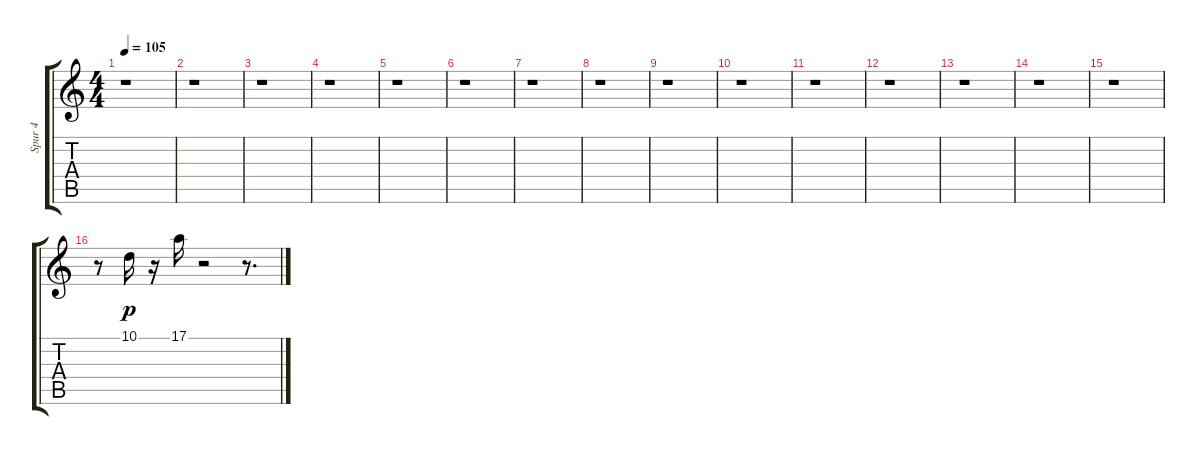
\track ("Spur 4" "Spur 4") {instrument lead3calliope}
\staff {score tabs}
\tuning (E4 B3 G3 D3 A2 E2) {hide}
\ts (4 4)
\tempo 105
\clef g2
\ks c
r.1{dy p} |
r.1 |
r.1 |
r.1 |
r.1 |
r.1 |
r.1 |
r.1 |
r.1 |
r.1 |
r.1 |
r.1 |
r.1 |
r.1 |
r.1 |
r.8 10.1.16{volume 15 balance 4} r.16 17.1.16 r.2 r.8{d}
